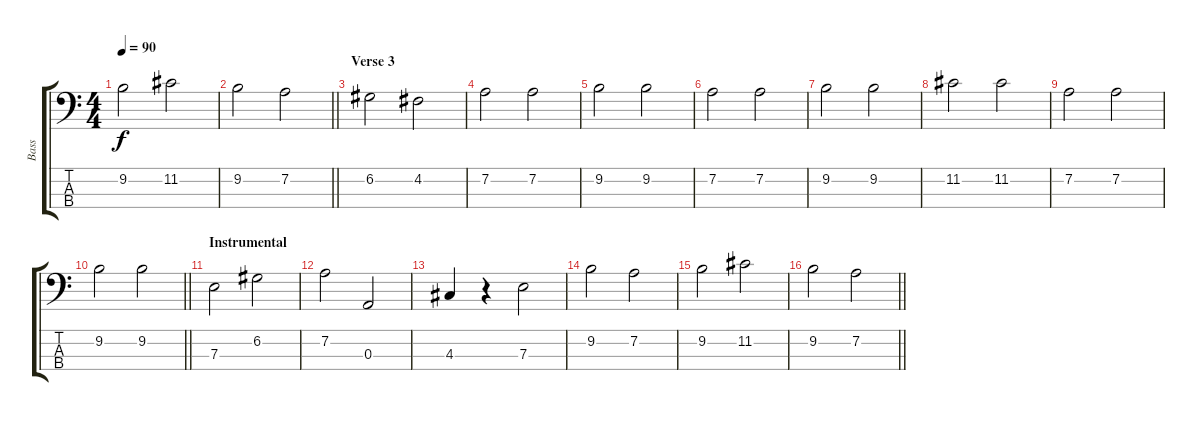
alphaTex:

\track ("Bass" "Bass") {instrument electricbassfinger}
\staff {score tabs}
\tuning (G2 D2 A1 E1) {hide}
\ts (4 4)
\tempo 90
\clef f4
\ks c
9.2.2{dy f} 11.2.2 |
\barLineRight lightlight
9.2.2 7.2.2 |
\section ("" "Verse 3")
6.2.2 4.2.2 |
7.2.2 7.2.2 |
9.2.2 9.2.2 |
7.2.2 7.2.2 |
9.2.2 9.2.2 |
11.2.2 11.2.2 |
7.2.2 7.2.2 |
\barLineRight lightlight
9.2.2 9.2.2 |
\section ("" "Instrumental")
7.3.2 6.2.2 |
7.2.2 0.3.2 |
4.3.4 r.4 7.3.2 |
9.2.2 7.2.2 |
9.2.2 11.2.2 |
\barLineRight lightlight
9.2.2 7.2.2
